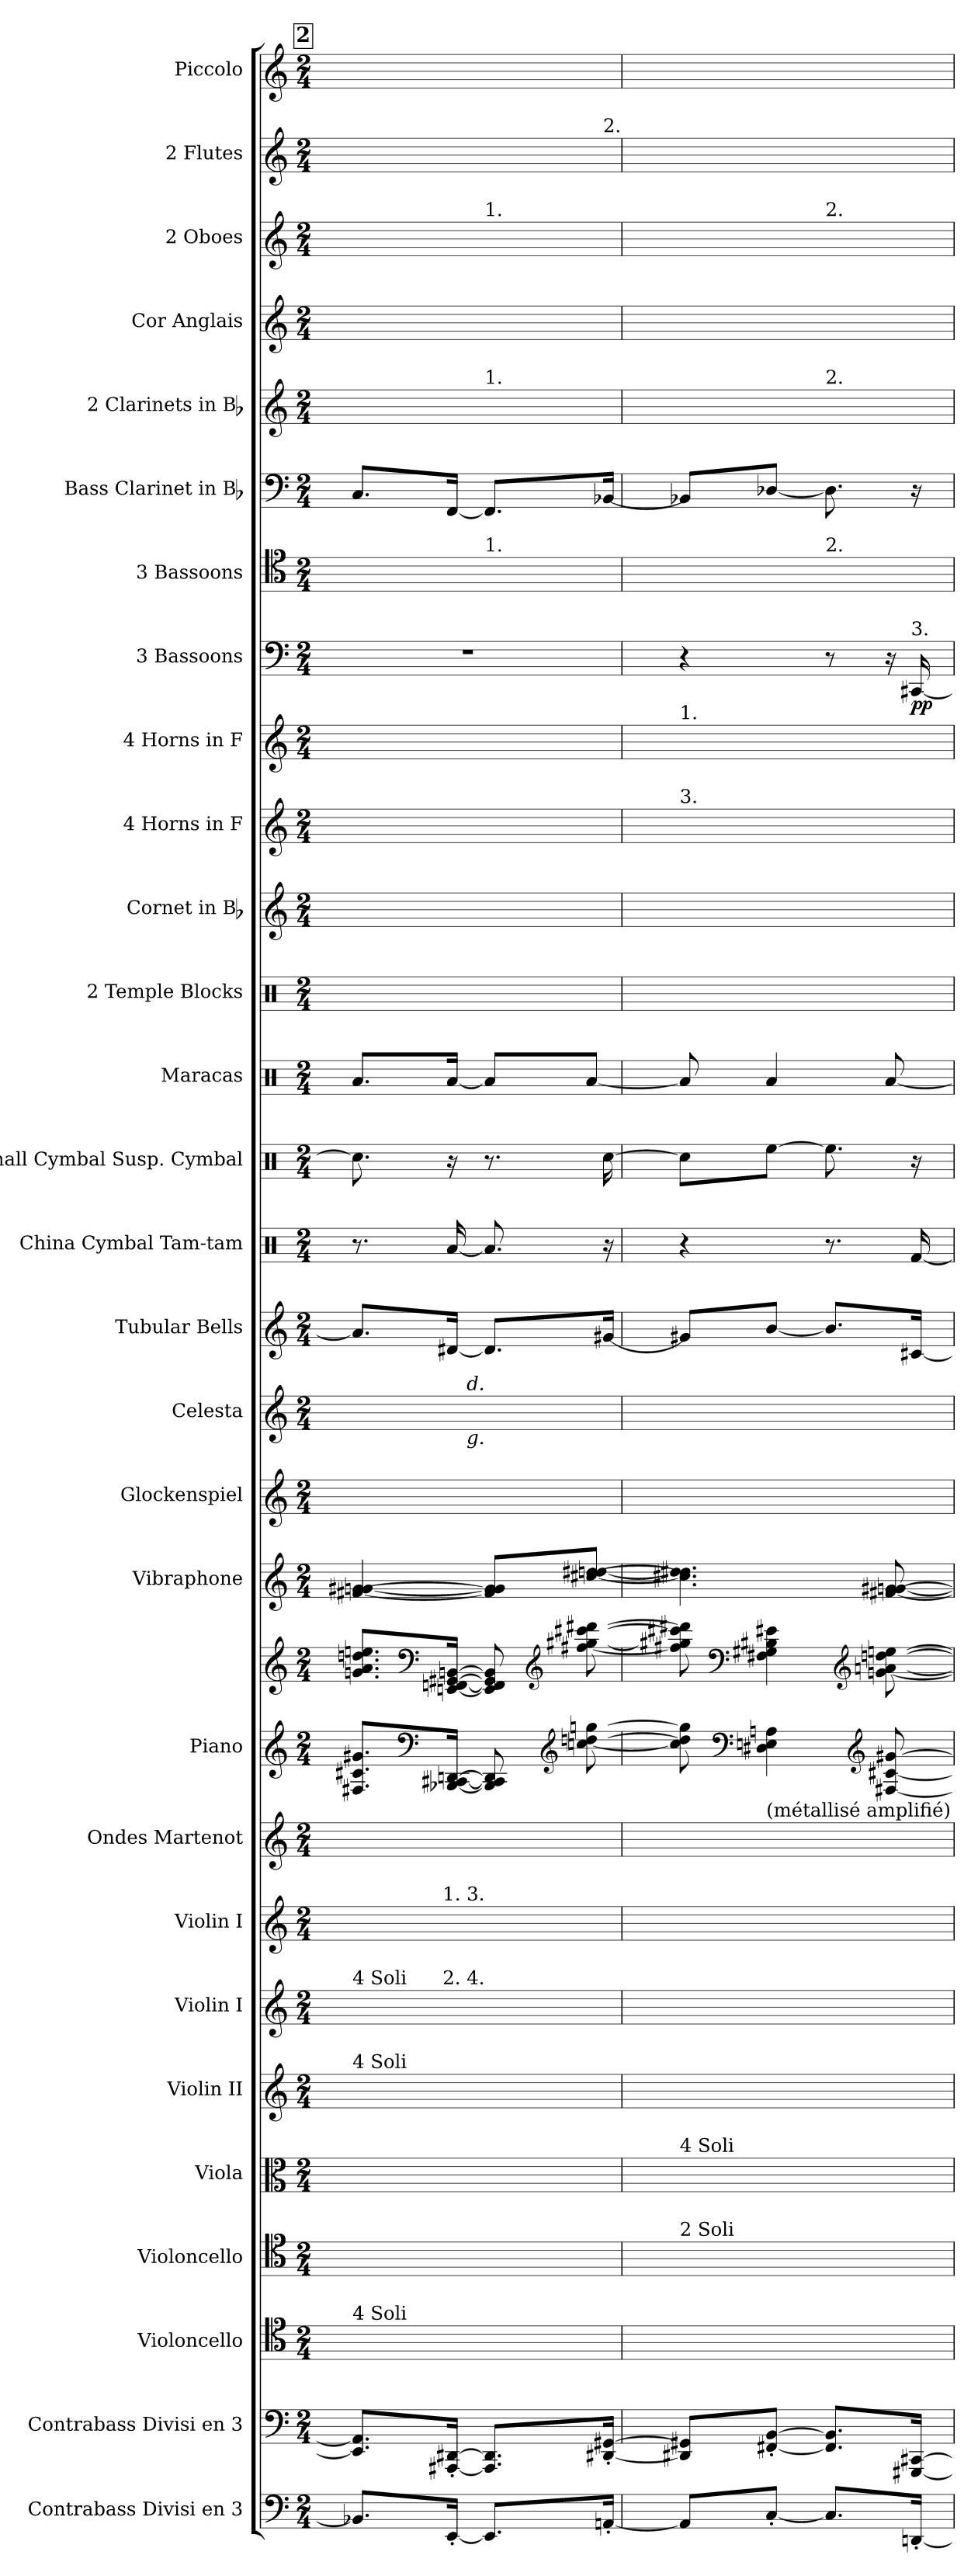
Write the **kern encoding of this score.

**kern	**kern	**kern	**kern	**kern	**kern	**kern	**kern	**kern	**kern	**kern	**kern	**kern	**kern	**kern	**kern	**kern	**kern	**kern	**kern	**kern	**kern	**kern	**dynam	**kern	**kern	**kern	**kern	**kern	**kern	**kern
*part29	*part28	*part27	*part26	*part25	*part24	*part23	*part22	*part21	*part20	*part20	*part19	*part18	*part17	*part16	*part15	*part14	*part13	*part12	*part11	*part10	*part9	*part8	*part8	*part7	*part6	*part5	*part4	*part3	*part2	*part1
*staff30	*staff29	*staff28	*staff27	*staff26	*staff25	*staff24	*staff23	*staff22	*staff21	*staff20	*staff19	*staff18	*staff17	*staff16	*staff15	*staff14	*staff13	*staff12	*staff11	*staff10	*staff9	*staff8	*staff8	*staff7	*staff6	*staff5	*staff4	*staff3	*staff2	*staff1
*I"Contrabass Divisi en 3	*I"Contrabass Divisi en 3	*I"Violoncello	*I"Violoncello	*I"Viola	*I"Violin II	*I"Violin I	*I"Violin I	*I"Ondes Martenot	*I"Piano	*	*I"Vibraphone	*I"Glockenspiel	*I"Celesta	*I"Tubular Bells	*I"China Cymbal Tam-tam	*I"Small Cymbal Susp. Cymbal	*I"Maracas	*I"2 Temple Blocks	*I"Cornet in Bb	*I"4 Horns in F	*I"4 Horns in F	*I"3 Bassoons	*	*I"3 Bassoons	*I"Bass Clarinet in Bb	*I"2 Clarinets in Bb	*I"Cor Anglais	*I"2 Oboes	*I"2 Flutes	*I"Piccolo
*I'Cb.	*I'Cb.	*I'Vc.	*I'Vc.	*I'Vla.	*I'Vln. II	*I'Vln. I	*I'Vln. I	*	*I'Pno	*	*I'Vib.	*I'Glock.	*I'Cel.	*I'Tub. B.	*	*	*	*	*	*I'Hn.	*I'Hn.	*I'Bsn.	*	*I'Bsn.	*I'B. Cl.	*I'Cl.	*I'C. A.	*I'Ob.	*I'Fl.	*I'Picc.
*clefF4	*clefF4	*clefC4	*clefC4	*clefC3	*clefG2	*clefG2	*clefG2	*clefG2	*clefG2	*clefG2	*clefG2	*clefG2	*clefG2	*clefG2	*clefX	*clefX	*clefX	*clefX	*clefG2	*clefG2	*clefG2	*clefF4	*	*clefC4	*clefF4	*clefG2	*clefG2	*clefG2	*clefG2	*clefG2
*ITrd7c12	*	*	*	*	*	*	*	*	*	*	*	*ITrd-14c-24	*ITrd-7c-12	*	*	*	*	*	*ITrd1c2	*ITrd4c7	*ITrd4c7	*	*	*	*ITrd1c2	*ITrd1c2	*ITrd4c7	*	*	*ITrd-7c-12
*k[]	*k[]	*k[]	*k[]	*k[]	*k[]	*k[]	*k[]	*k[]	*k[]	*k[]	*k[]	*k[]	*k[]	*k[]	*k[]	*k[]	*k[]	*k[]	*k[b-e-]	*k[b-]	*k[b-]	*k[]	*	*k[]	*k[b-e-]	*k[b-e-]	*k[b-]	*k[]	*k[]	*k[]
*M2/4	*M2/4	*M2/4	*M2/4	*M2/4	*M2/4	*M2/4	*M2/4	*M2/4	*M2/4	*M2/4	*M2/4	*M2/4	*M2/4	*M2/4	*M2/4	*M2/4	*M2/4	*M2/4	*M2/4	*M2/4	*M2/4	*M2/4	*	*M2/4	*M2/4	*M2/4	*M2/4	*M2/4	*M2/4	*M2/4
!!LO:REH:place=s1:t=2
=3	=3	=3	=3	=3	=3	=3	=3	=3	=3	=3	=3	=3	=3	=3	=3	=3	=3	=3	=3	=3	=3	=3	=3	=3	=3	=3	=3	=3	=3	=3
!	!	!	!	!	!	!LO:TX:a:t=4 Soli	!	!	!	!	!	!	!	!	!	!	!	!	!	!	!	!	!	!	!	!	!	!	!	!
!	!	!	!	!	!LO:TX:a:t=4 Soli	!	!	!	!	!	!	!	!	!	!	!	!	!	!	!	!	!	!	!	!	!	!	!	!	!
!	!	!LO:TX:a:t=4 Soli	!	!	!	!	!	!	!	!	!	!	!	!	!	!	!	!	!	!	!	!	!	!	!	!	!	!	!	!
8.BBB-XL]	8.EE] 8.AA]L	4ryy	2ryy	2ryy	4ryy	4ryy	4ryy	4ryy	8.F#X 8.c#X 8.g#XL	8.gn 8.a 8.ddn 8.eenL	[4f#X [4gn [4g#X	4ryy	4ryy	8.aL]	8.r	8.Rcc\]	8.Ra/L	4ryy	4ryy	2ryy	2ryy	2r	.	4ryy	8.BB-L	4ryy	4ryy	4ryy	4ryy	4ryy
*	*	*	*	*	*	*	*	*	*clefF4	*clefF4	*	*	*	*	*	*	*	*	*	*	*	*	*	*	*	*	*	*	*	*
[16EEE'Jk	[16AAA#X' [16DD#X'Jk	.	.	.	.	.	.	.	[16BBB-X [16CC#X [16DDnJk	[16EEn [16FFn [16GG#X [16BBnJk	.	.	.	[16d#XJk	[16Ra/	16r	[16Ra/Jk	.	.	.	.	.	.	.	[16EE-Jk	.	.	.	.	.
*	*	*	*	*	*	*	*	*	*	*	*	*	*8va	*	*	*	*	*	*	*	*	*	*	*	*	*	*	*	*	*
!	!	!	!	!	!	!	!	!	!	!	!	!	!	!	!	!	!	!	!	!	!	!	!	!	!	!	!	!LO:TX:a:t=1.	!	!
!	!	!	!	!	!	!	!	!	!	!	!	!	!	!	!	!	!	!	!	!	!	!	!	!	!	!LO:TX:a:t=1.	!	!	!	!
!	!	!	!	!	!	!	!	!	!	!	!	!	!	!	!	!	!	!	!	!	!	!	!	!LO:TX:a:t=1.	!	!	!	!	!	!
!	!	!	!	!	!	!	!	!	!	!	!	!	!LO:TX:b:i:rj:t=g.	!	!	!	!	!	!	!	!	!	!	!	!	!	!	!	!	!
!	!	!	!	!	!	!	!	!	!	!	!	!	!LO:TX:a:i:rj:t=d.	!	!	!	!	!	!	!	!	!	!	!	!	!	!	!	!	!
!	!	!	!	!	!	!	!LO:TX:a:rj:t=1. 3.	!	!	!	!	!	!	!	!	!	!	!	!	!	!	!	!	!	!	!	!	!	!	!
!	!	!	!	!	!	!LO:TX:a:rj:t=2. 4.	!	!	!	!	!	!	!	!	!	!	!	!	!	!	!	!	!	!	!	!	!	!	!	!
8.EEEL]	8.AAA#] 8.DD#]L	16ryy	.	.	16ryy	16ryy	16ryy	8ryy	8BBB-] 8CC#] 8DD]	8EE] 8FF] 8GG#] 8BB]	8f#] 8g] 8g#]L	16ryy	16ryy	8.d#L]	8.Ra/]	8.r	8Ra/L]	8ryy	16ryy	.	.	.	.	16ryy	8.EE-L]	16ryy	16ryy	16ryy	8.ryy	8.ryy
.	.	16ryy	.	.	16ryy	16ryy	16ryy	.	.	.	.	16ryy	16ryy	.	.	.	.	.	16ryy	.	.	.	.	16ryy	.	16ryy	16ryy	16ryy	.	.
*	*	*	*	*	*	*	*	*	*clefG2	*clefG2	*	*	*	*	*	*	*	*	*	*	*	*	*	*	*	*	*	*	*	*
.	.	16ryy	.	.	16ryy	16ryy	16ryy	8ryy	[8ccn [8ddn [8ggn	[8ff#X [8gg#X [8ccc#X [8ddd#X	[8cc#X [8ddn [8dd#XJ	16ryy	16ryy	.	.	.	[8Ra/J	16ryy	16ryy	.	.	.	.	16ryy	.	16ryy	16ryy	16ryy	.	.
!	!	!	!	!	!	!	!	!	!	!	!	!	!	!	!	!	!	!	!	!	!	!	!	!	!	!	!	!	!LO:TX:a:t=2.	!
[16AAAn'Jk	[16DD#X' [16GG#X'Jk	16ryy	.	.	16ryy	16ryy	16ryy	.	.	.	.	16ryy	16ryy	[16g#XJk	16r	[16Rcc\	.	16ryy	16ryy	.	.	.	.	16ryy	[16AA-XJk	16ryy	16ryy	16ryy	16ryy	16ryy
=4	=4	=4	=4	=4	=4	=4	=4	=4	=4	=4	=4	=4	=4	=4	=4	=4	=4	=4	=4	=4	=4	=4	=4	=4	=4	=4	=4	=4	=4	=4
!	!	!	!	!	!	!	!	!	!	!	!	!	!	!	!	!	!	!	!	!	!LO:TX:a:t=1.	!	!	!	!	!	!	!	!	!
!	!	!	!	!	!	!	!	!	!	!	!	!	!	!	!	!	!	!	!	!LO:TX:a:t=3.	!	!	!	!	!	!	!	!	!	!
!	!	!	!	!LO:TX:a:t=4 Soli	!	!	!	!	!	!	!	!	!	!	!	!	!	!	!	!	!	!	!	!	!	!	!	!	!	!
!	!	!	!LO:TX:a:t=2 Soli	!	!	!	!	!	!	!	!	!	!	!	!	!	!	!	!	!	!	!	!	!	!	!	!	!	!	!
8AAAL]	8DD#X] 8GG#X]L	16ryy	4ryy	16ryy	16ryy	16ryy	16ryy	8ryy	8cc] 8dd] 8gg]	8ff#X] 8gg#X] 8ccc#X] 8ddd#X]	4.cc#X] 4.ddn] 4.dd#X]	16ryy	16ryy	8g#XL]	4r	8Rcc\L]	8Ra/]	8ryy	16ryy	16ryy	16ryy	4r	.	16ryy	8AA-XL]	16ryy	16ryy	16ryy	16ryy	16ryy
.	.	16ryy	.	16ryy	16ryy	16ryy	16ryy	.	.	.	.	16ryy	16ryy	.	.	.	.	.	16ryy	16ryy	16ryy	.	.	16ryy	.	16ryy	16ryy	16ryy	16ryy	16ryy
*	*	*	*	*	*	*	*	*	*clefF4	*clefF4	*	*	*	*	*	*	*	*	*	*	*	*	*	*	*	*	*	*	*	*
!	!	!	!	!	!	!	!	!LO:TX:a:t=(métallisé amplifié)	!	!	!	!	!	!	!	!	!	!	!	!	!	!	!	!	!	!	!	!	!	!
[8CC'J	[8FF#X' [8BB'J	16ryy	.	16ryy	8ryy	16ryy	16ryy	8ryy	4D#X 4En 4An	4F#X 4G#X 4B#X 4e#X	.	16ryy	16ryy	[8bJ	.	[8Ree\J	4Ra/	16ryy	8ryy	16ryy	16ryy	.	.	16ryy	[8C-XJ	16ryy	16ryy	16ryy	16ryy	16ryy
.	.	16ryy	.	16ryy	.	16ryy	16ryy	.	.	.	.	16ryy	16ryy	.	.	.	.	16ryy	.	16ryy	16ryy	.	.	16ryy	.	16ryy	16ryy	16ryy	16ryy	16ryy
!	!	!	!	!	!	!	!	!	!	!	!	!	!	!	!	!	!	!	!	!	!	!	!	!	!	!	!	!LO:TX:a:t=2.	!	!
!	!	!	!	!	!	!	!	!	!	!	!	!	!	!	!	!	!	!	!	!	!	!	!	!	!	!LO:TX:a:t=2.	!	!	!	!
!	!	!	!	!	!	!	!	!	!	!	!	!	!	!	!	!	!	!	!	!	!	!	!	!LO:TX:a:t=2.	!	!	!	!	!	!
8.CCL]	8.FF#] 8.BB]L	16ryy	16ryy	16ryy	16ryy	16ryy	16ryy	4ryy	.	.	.	16ryy	16ryy	8.bL]	8.r	8.Ree\]	.	4ryy	4ryy	4ryy	4ryy	8r	.	16ryy	8.C-]	16ryy	4ryy	16ryy	4ryy	4ryy
.	.	16ryy	16ryy	16ryy	16ryy	16ryy	16ryy	.	.	.	.	16ryy	16ryy	.	.	.	.	.	.	.	.	.	.	16ryy	.	16ryy	.	16ryy	.	.
*	*	*	*	*	*	*	*	*	*clefG2	*clefG2	*	*	*	*	*	*	*	*	*	*	*	*	*	*	*	*	*	*	*	*
.	.	16ryy	16ryy	16ryy	16ryy	16ryy	16ryy	.	[8F#X [8c#X [8g#X	[8gn [8an [8ddn [8een	[8f#X [8gn [8g#X	16ryy	16ryy	.	.	.	[8Ra/	.	.	.	.	16r	.	16ryy	.	16ryy	.	16ryy	.	.
*	*	*	*	*	*	*	*	*	*	*	*	*	*X8va	*	*	*	*	*	*	*	*	*	*	*	*	*	*	*	*	*
!	!	!	!	!	!	!	!	!	!	!	!	!	!	!	!	!	!	!	!	!	!	!LO:TX:a:t=3.	!	!	!	!	!	!	!	!
[16DDDn'Jk	[16GGG#X [16CC#XJk	16ryy	16ryy	16ryy	16ryy	16ryy	16ryy	.	.	.	.	16ryy	16ryy	[16c#XJk	[16Rf/	16r	.	.	.	.	.	[16CC#X	pp	16ryy	16r	16ryy	.	16ryy	.	.
=	=	=	=	=	=	=	=	=	=	=	=	=	=	=	=	=	=	=	=	=	=	=	=	=	=	=	=	=	=	=
*-	*-	*-	*-	*-	*-	*-	*-	*-	*-	*-	*-	*-	*-	*-	*-	*-	*-	*-	*-	*-	*-	*-	*-	*-	*-	*-	*-	*-	*-	*-
